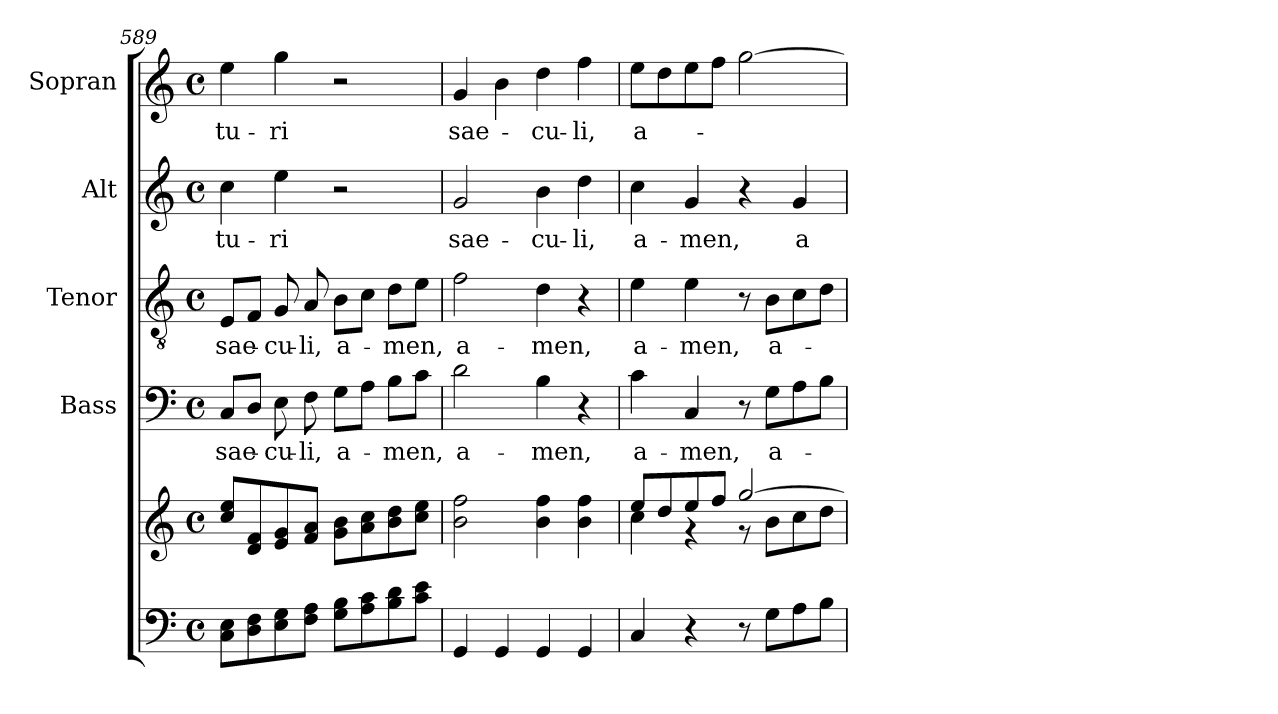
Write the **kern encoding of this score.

**kern	**kern	**kern	**text	**kern	**text	**kern	**text	**kern	**text
*part5	*part5	*part4	*part4	*part3	*part3	*part2	*part2	*part1	*part1
*staff6	*staff5	*staff4	*staff4	*staff3	*staff3	*staff2	*staff2	*staff1	*staff1
*	*	*I"Bass	*	*I"Tenor	*	*I"Alt	*	*I"Sopran	*
*	*	*I'B.	*	*I'T.	*	*I'A.	*	*I'S.	*
!!LO:PB:g=z
*clefF4	*clefG2	*clefF4	*	*clefGv2	*	*clefG2	*	*clefG2	*
*k[]	*k[]	*k[]	*	*k[]	*	*k[]	*	*k[]	*
*C:	*C:	*C:	*	*C:	*	*C:	*	*C:	*
*M4/4	*M4/4	*M4/4	*	*M4/4	*	*M4/4	*	*M4/4	*
*met(c)	*met(c)	*met(c)	*	*met(c)	*	*met(c)	*	*met(c)	*
=589	=589	=589	=589	=589	=589	=589	=589	=589	=589
!	!	!	!LO:LY:b	!	!LO:LY:b	!	!LO:LY:b	!	!LO:LY:b
8C\ 8E\L	8cc/ 8ee/L	8C/L	sae-	8E/L	sae-	4cc\	-tu-	4ee\	-tu-
8D\ 8F\	8d/ 8f/	8D/J	.	8F/J	.	.	.	.	.
!	!	!	!LO:LY:b	!	!LO:LY:b	!	!LO:LY:b	!	!LO:LY:b
8E\ 8G\	8e/ 8g/	8E\	-cu-	8G/	-cu-	4ee\	-ri	4gg\	-ri
!	!	!	!LO:LY:b	!	!LO:LY:b	!	!	!	!
8F\ 8A\J	8f/ 8a/J	8F\	-li,	8A/	-li,	.	.	.	.
!	!	!	!LO:LY:b	!	!LO:LY:b	!	!	!	!
8G\ 8B\L	8g\ 8b\L	8G\L	a-	8B\L	a-	2r	.	2r	.
8A\ 8c\	8a\ 8cc\	8A\J	.	8c\J	.	.	.	.	.
!	!	!	!LO:LY:b	!	!LO:LY:b	!	!	!	!
8B\ 8d\	8b\ 8dd\	8B\L	-men,	8d\L	-men,	.	.	.	.
8c\ 8e\J	8cc\ 8ee\J	8c\J	.	8e\J	.	.	.	.	.
=590	=590	=590	=590	=590	=590	=590	=590	=590	=590
!	!	!	!LO:LY:b	!	!LO:LY:b	!	!LO:LY:b	!	!LO:LY:b
4GG/	2b\ 2ff\	2d\	a-	2f\	a-	2g/	sae-	4g/	sae-
4GG/	.	.	.	.	.	.	.	4b\	.
!	!	!	!LO:LY:b	!	!LO:LY:b	!	!LO:LY:b	!	!LO:LY:b
4GG/	4b\ 4ff\	4B\	-men,	4d\	-men,	4b\	-cu-	4dd\	-cu-
!	!	!	!	!	!	!	!LO:LY:b	!	!LO:LY:b
4GG/	4b\ 4ff\	4r	.	4r	.	4dd\	-li,	4ff\	-li,
=591	=591	=591	=591	=591	=591	=591	=591	=591	=591
*	*^	*	*	*	*	*	*	*	*
!	!	!	!	!LO:LY:b	!	!LO:LY:b	!	!LO:LY:b	!	!LO:LY:b
4C/	8ee/L	4cc\	4c\	a-	4e\	a-	4cc\	a-	8ee\L	a-
.	8dd/	.	.	.	.	.	.	.	8dd\	.
!	!	!	!	!LO:LY:b	!	!LO:LY:b	!	!LO:LY:b	!	!
4r	8ee/	4rf	4C/	-men,	4e\	-men,	4g/	-men,	8ee\	.
.	8ff/J	.	.	.	.	.	.	.	8ff\J	.
8r	[>2gg/	8rg	8r	.	8r	.	4r	.	[2gg\	.
!	!	!	!	!LO:LY:b	!	!LO:LY:b	!	!	!	!
8G\L	.	8b\L	8G\L	a-	8B\L	a-	.	.	.	.
!	!	!	!	!	!	!	!	!LO:LY:b	!	!
8A\	.	8cc\	8A\	.	8c\	.	4g/	a-	.	.
8B\J	.	8dd\J	8B\J	.	8d\J	.	.	.	.	.
*	*v	*v	*	*	*	*	*	*	*	*
=	=	=	=	=	=	=	=	=	=
*-	*-	*-	*-	*-	*-	*-	*-	*-	*-
